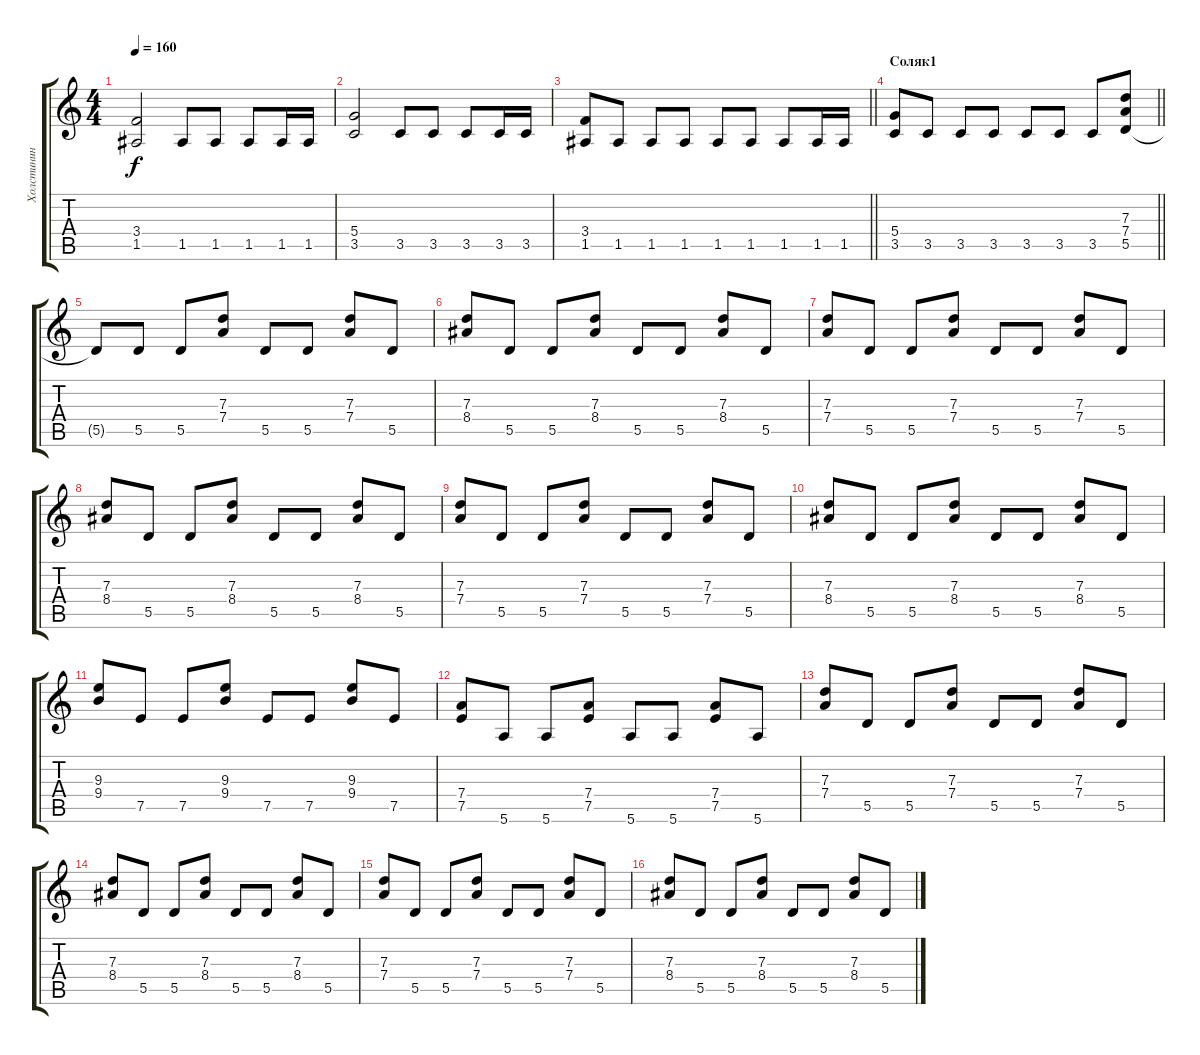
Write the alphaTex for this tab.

\track ("Холстинин" "Холстинин") {instrument overdrivenguitar}
\staff {score tabs}
\tuning (E4 B3 G3 D3 A2 E2) {hide}
\ts (4 4)
\tempo 160
\clef g2
\ks c
(3.4 1.5).2{dy f} 1.5.8 1.5.8 1.5.8 1.5.16 1.5.16 |
(5.4 3.5).2 3.5.8 3.5.8 3.5.8 3.5.16 3.5.16 |
\barLineRight lightlight
(3.4 1.5).8 1.5.8 1.5.8 1.5.8 1.5.8 1.5.8 1.5.8 1.5.16 1.5.16 |
\section ("" "Соляк1")
\barLineRight lightlight
(5.4 3.5).8 3.5.8 3.5.8 3.5.8 3.5.8 3.5.8 3.5.8 (7.3 7.4 5.5).8 |
5.5{t}.8{volume 12} 5.5.8 5.5.8 (7.3 7.4).8 5.5.8 5.5.8 (7.3 7.4).8 5.5.8 |
(7.3 8.4).8 5.5.8 5.5.8 (7.3 8.4).8 5.5.8 5.5.8 (7.3 8.4).8 5.5.8 |
(7.3 7.4).8 5.5.8 5.5.8 (7.3 7.4).8 5.5.8 5.5.8 (7.3 7.4).8 5.5.8 |
(7.3 8.4).8 5.5.8 5.5.8 (7.3 8.4).8 5.5.8 5.5.8 (7.3 8.4).8 5.5.8 |
(7.3 7.4).8 5.5.8 5.5.8 (7.3 7.4).8 5.5.8 5.5.8 (7.3 7.4).8 5.5.8 |
(7.3 8.4).8 5.5.8 5.5.8 (7.3 8.4).8 5.5.8 5.5.8 (7.3 8.4).8 5.5.8 |
(9.3 9.4).8 7.5.8 7.5.8 (9.3 9.4).8 7.5.8 7.5.8 (9.3 9.4).8 7.5.8 |
(7.4 7.5).8 5.6.8 5.6.8 (7.4 7.5).8 5.6.8 5.6.8 (7.4 7.5).8 5.6.8 |
(7.3 7.4).8 5.5.8 5.5.8 (7.3 7.4).8 5.5.8 5.5.8 (7.3 7.4).8 5.5.8 |
(7.3 8.4).8 5.5.8 5.5.8 (7.3 8.4).8 5.5.8 5.5.8 (7.3 8.4).8 5.5.8 |
(7.3 7.4).8 5.5.8 5.5.8 (7.3 7.4).8 5.5.8 5.5.8 (7.3 7.4).8 5.5.8 |
(7.3 8.4).8 5.5.8 5.5.8 (7.3 8.4).8 5.5.8 5.5.8 (7.3 8.4).8 5.5.8
